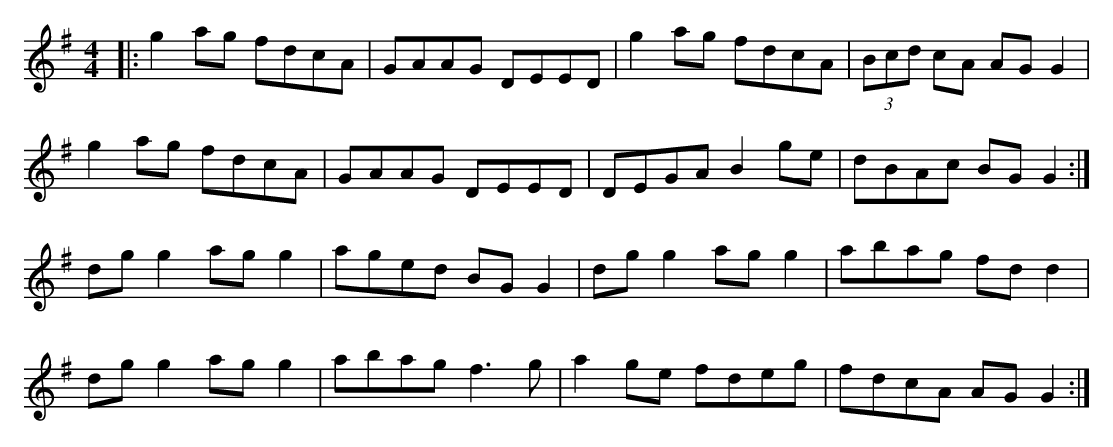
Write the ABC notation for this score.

X:1
M:4/4
K:G
|:g2 ag fdcA|GAAG DEED|g2 ag fdcA|(3Bcd cA AG G2|
g2 ag fdcA|GAAG DEED|DEGA B2 ge|dBAc BG G2:|
dg g2 ag g2|aged BG G2|dg g2 ag g2|abag fd d2|
dg g2 ag g2|abag f3 g|a2 ge fdeg|fdcA AG G2:|
